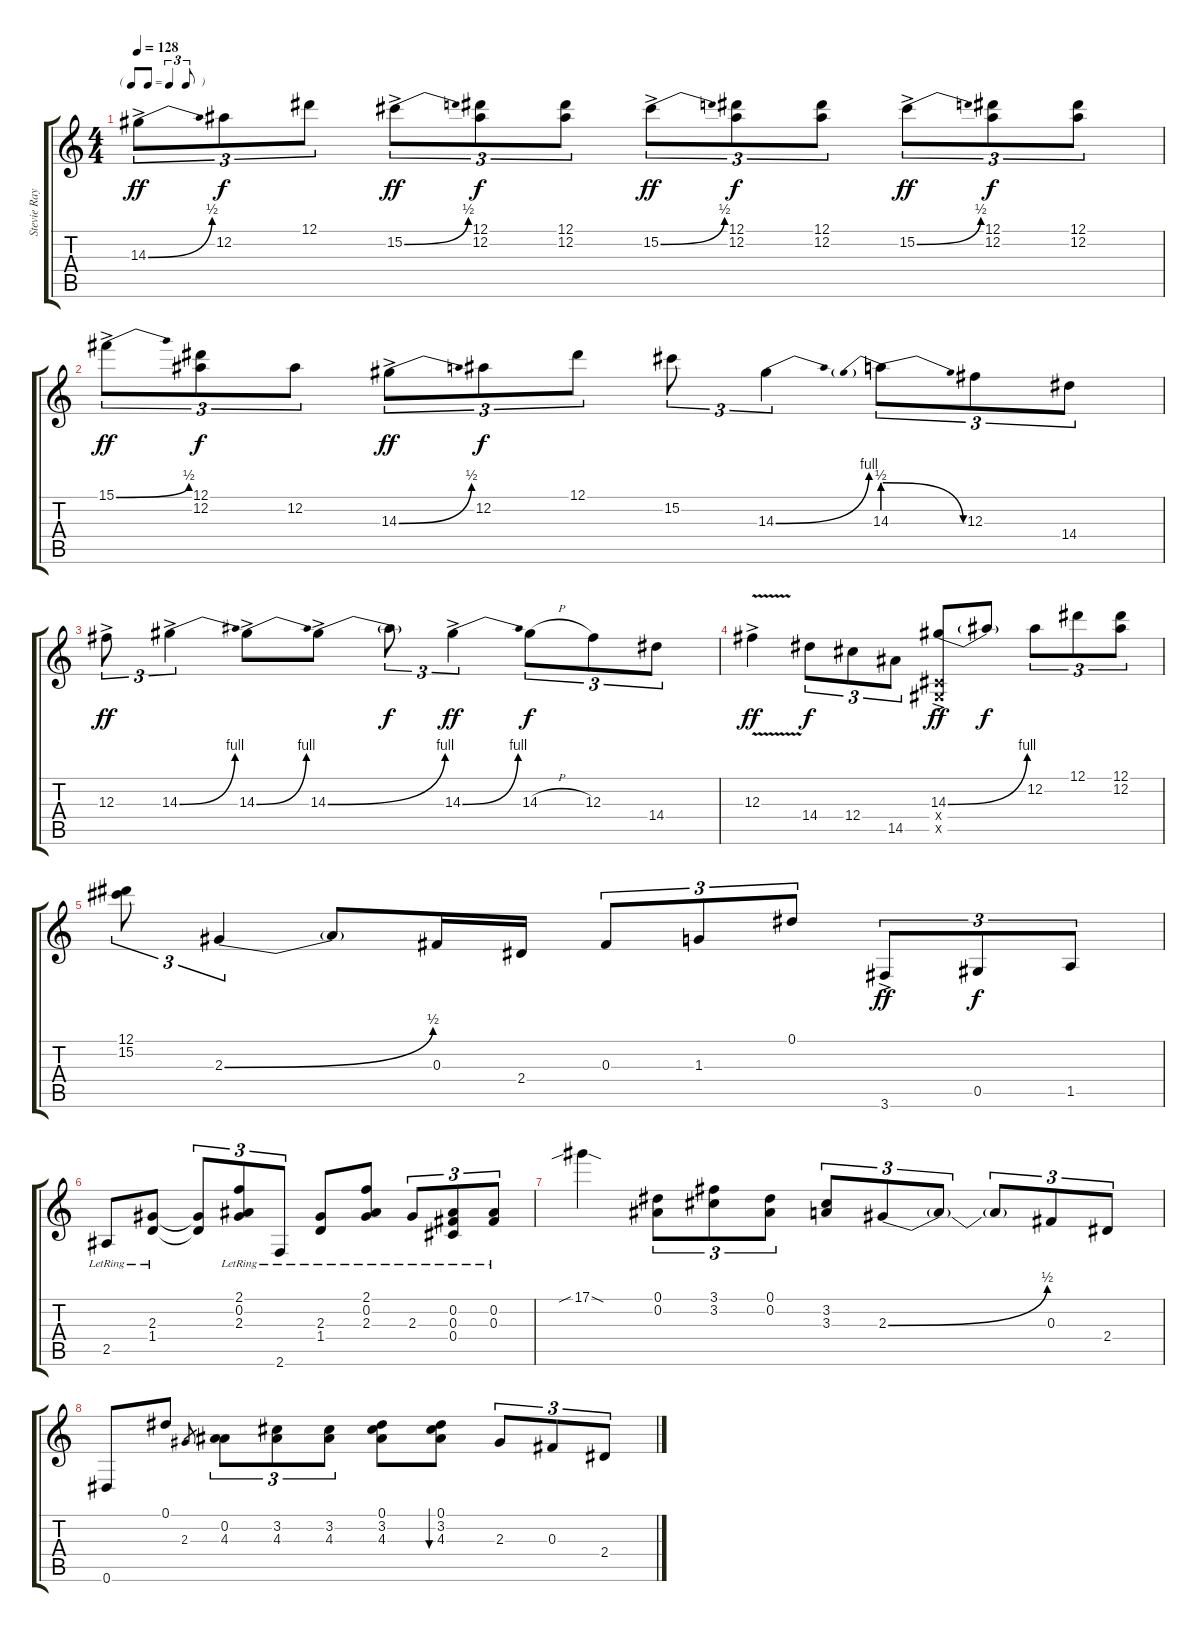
\track ("Stevie Ray" "Stevie Ray") {instrument electricguitarjazz}
\staff {score tabs}
\tuning (Eb4 Bb3 Gb3 Db3 Ab2 Eb2) {hide}
\ts (4 4)
\tf triplet8th
\tempo 128
\clef g2
\ks c
14.3{be (bend 0 0 60 2) ac}.8{tu (3 2) dy ff} 12.2.8{tu (3 2) dy f} 12.1.8{tu (3 2)} 15.2{be (bend 0 0 60 2) ac}.8{tu (3 2) dy ff} (12.1 12.2).8{tu (3 2) dy f} (12.1 12.2).8{tu (3 2)} 15.2{be (bend 0 0 60 2) ac}.8{tu (3 2) dy ff} (12.1 12.2).8{tu (3 2) dy f} (12.1 12.2).8{tu (3 2)} 15.2{be (bend 0 0 60 2) ac}.8{tu (3 2) dy ff} (12.1 12.2).8{tu (3 2) dy f} (12.1 12.2).8{tu (3 2)} |
15.1{be (bend 0 0 60 2) ac}.8{tu (3 2) dy ff} (12.1 12.2).8{tu (3 2) dy f} 12.2.8{tu (3 2)} 14.3{be (bend 0 0 60 2) ac}.8{tu (3 2) dy ff} 12.2.8{tu (3 2) dy f} 12.1.8{tu (3 2)} 15.2.8{tu (3 2)} 14.3{be (bend 0 0 60 4)}.4{tu (3 2)} 14.3{be (prebendrelease 0 2 60 0)}.8{tu (3 2)} 12.3.8{tu (3 2)} 14.4.8{tu (3 2)} |
12.3{ac}.8{tu (3 2) dy ff} 14.3{be (bend 0 0 60 4) ac}.4{tu (3 2)} 14.3{be (bend 0 0 60 4) ac}.8 14.3{be (bend 0 0 60 4) ac}.8 14.3{t}.8{tu (3 2) dy f} 14.3{be (bend 0 0 60 4) ac}.4{tu (3 2) dy ff} 14.3{h}.8{tu (3 2) dy f} 12.3.8{tu (3 2)} 14.4.8{tu (3 2)} |
12.3{v ac}.4{dy ff} 14.4.8{tu (3 2) dy f} 12.4.8{tu (3 2)} 14.5.8{tu (3 2)} (14.3{be (bend 0 0 60 4) ac} 0.4{x} 0.5{x}).8{dy ff} 14.3{t}.8{dy f} 12.2.8{tu (3 2)} 12.1.8{tu (3 2)} (12.1 12.2).8{tu (3 2)} |
(12.1 15.2).8{tu (3 2)} 2.3{be (bend 0 0 60 2)}.4{tu (3 2)} 2.3{t}.8 0.3.16 2.4.16 0.3.8{tu (3 2)} 1.3.8{tu (3 2)} 0.1.8{tu (3 2)} 3.6{ac}.8{tu (3 2) dy ff} 0.5.8{tu (3 2) dy f} 1.5.8{tu (3 2)} |
2.5{lr}.8 (2.3{lr} 1.4{lr}).8 (2.3{t} 1.4{t}).8{tu (3 2)} (2.1{lr} 0.2{lr} 2.3{lr}).8{tu (3 2)} 2.6{lr}.8{tu (3 2)} (2.3{lr} 1.4{lr}).8 (2.1{lr} 0.2{lr} 2.3{lr}).8 2.3{lr}.8{tu (3 2)} (0.2{lr} 0.3{lr} 0.4{lr}).8{tu (3 2)} (0.2{lr} 0.3{lr}).8{tu (3 2)} |
17.1{sib sod}.4 (0.1 0.2).8{tu (3 2)} (3.1 3.2).8{tu (3 2)} (0.1 0.2).8{tu (3 2)} (3.2 3.3).8{tu (3 2)} 2.3{be (bend 0 0 60 2)}.8{tu (3 2)} 2.3{t}.8{tu (3 2)} 2.3{t}.8{tu (3 2)} 0.3.8{tu (3 2)} 2.4.8{tu (3 2)} |
0.6.8 0.1.8 2.3.8{gr} (0.2 4.3).8{tu (3 2)} (3.2 4.3).8{tu (3 2)} (3.2 4.3).8{tu (3 2)} (0.1 3.2 4.3).8 (0.1 3.2 4.3).8{bu 120} 2.3.8{tu (3 2)} 0.3.8{tu (3 2)} 2.4.8{tu (3 2)}
